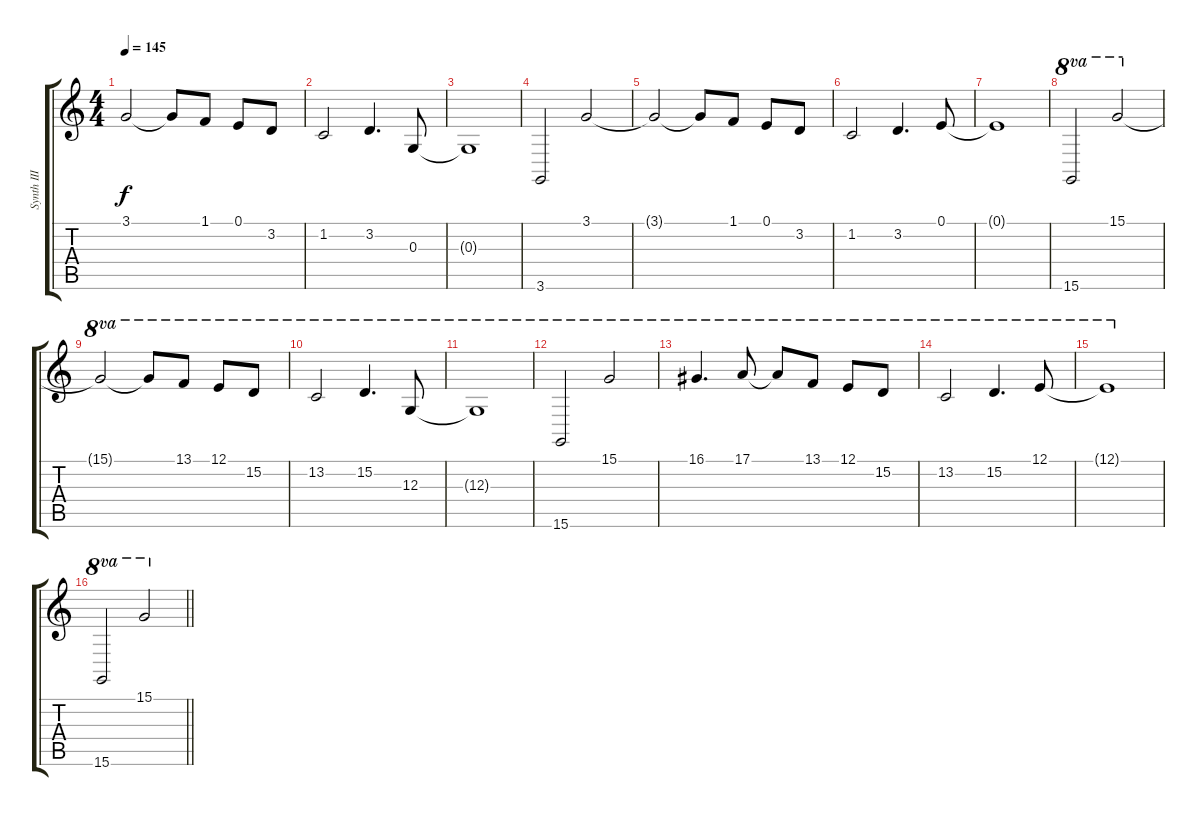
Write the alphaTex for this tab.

\track ("Synth III (Kotobuki Tsumugi)" "Synth III ") {instrument fx6goblins}
\staff {score tabs}
\tuning (E4 B3 G3 D3 A2 E2) {hide}
\ts (4 4)
\tempo 145
\clef g2
\ks c
3.1{t}.2{dy f} 3.1{t}.8 1.1.8 0.1.8 3.2.8 |
1.2.2 3.2.4{d} 0.3.8 |
0.3{t}.1 |
3.6.2 3.1.2 |
3.1{t}.2 3.1{t}.8 1.1.8 0.1.8 3.2.8 |
1.2.2 3.2.4{d} 0.1.8 |
0.1{t}.1 |
15.6.2{ot 8va} 15.1.2{ot 8va} |
15.1{t}.2{ot 8va} 15.1{t}.8{ot 8va} 13.1.8{ot 8va} 12.1.8{ot 8va} 15.2.8{ot 8va} |
13.2.2{ot 8va} 15.2.4{d ot 8va} 12.3.8{ot 8va} |
12.3{t}.1{ot 8va} |
15.6.2{ot 8va} 15.1.2{ot 8va} |
16.1.4{d ot 8va} 17.1.8{ot 8va} 17.1{t}.8{ot 8va} 13.1.8{ot 8va} 12.1.8{ot 8va} 15.2.8{ot 8va} |
13.2.2{ot 8va} 15.2.4{d ot 8va} 12.1.8{ot 8va} |
12.1{t}.1{ot 8va} |
\barLineRight lightlight
15.6.2{ot 8va} 15.1.2{ot 8va}
